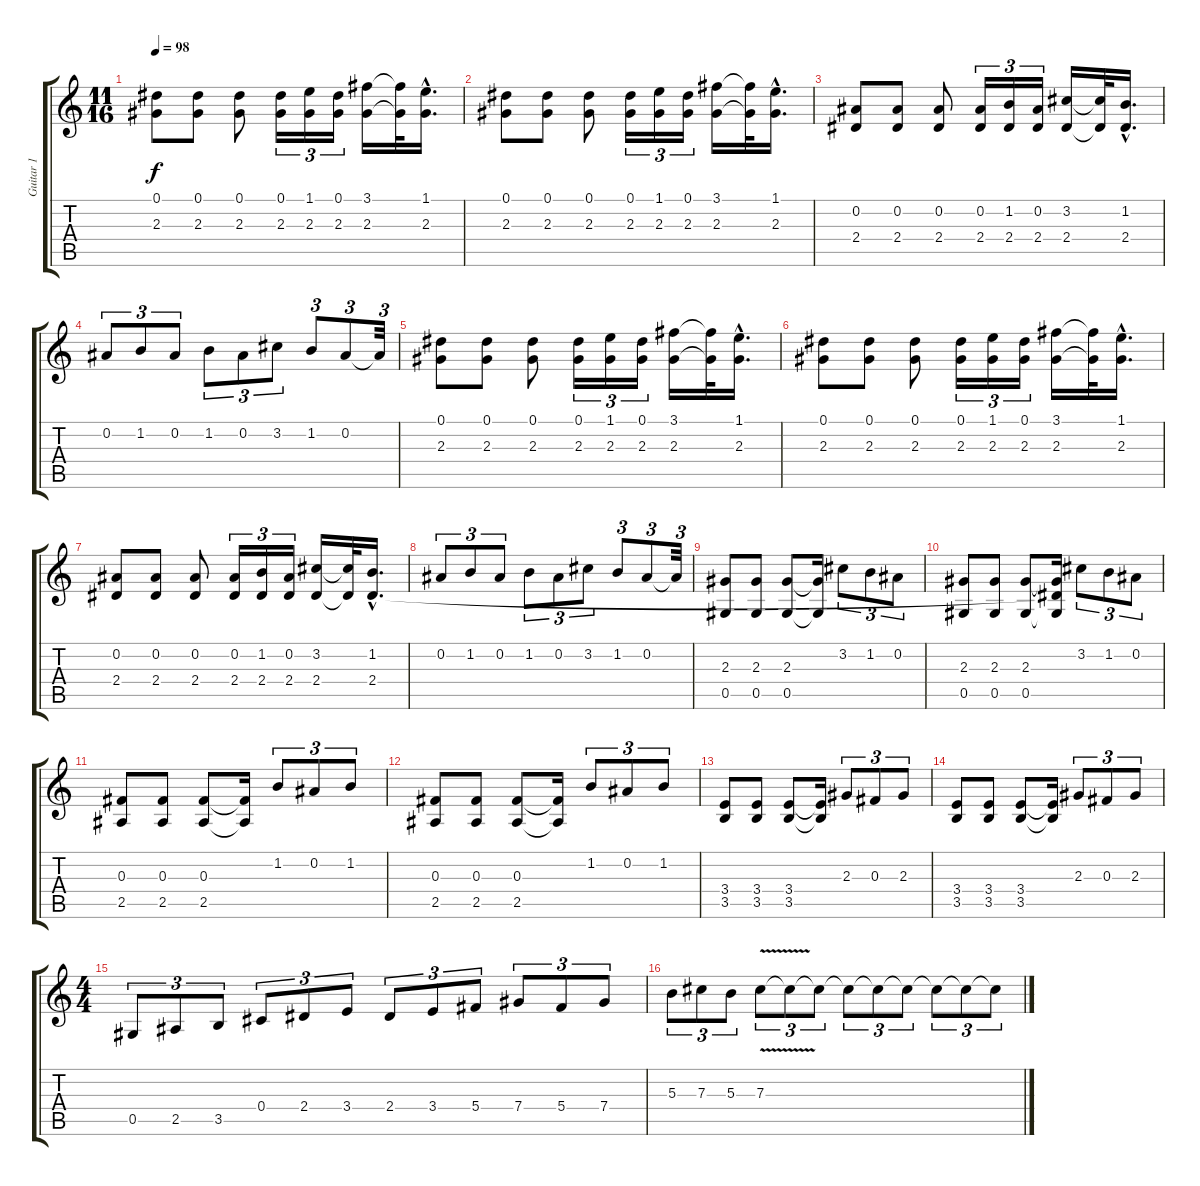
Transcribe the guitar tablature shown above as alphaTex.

\track ("Guitar 1" "Guitar 1") {instrument acousticguitarsteel}
\staff {score tabs}
\tuning (Eb4 Bb3 Gb3 Db3 Ab2 Eb2) {hide}
\ts (11 16)
\tempo 98
\clef g2
\ks c
(0.1 2.3).8{dy f instrument acousticguitarsteel} (0.1 2.3).8 (0.1 2.3).8 (0.1 2.3).16{tu (3 2)} (1.1 2.3).16{tu (3 2)} (0.1 2.3).16{tu (3 2)} (3.1 2.3).16 (3.1{t} 2.3{t}).32 (1.1{hac} 2.3{hac}).16{d} |
(0.1 2.3).8 (0.1 2.3).8 (0.1 2.3).8 (0.1 2.3).16{tu (3 2)} (1.1 2.3).16{tu (3 2)} (0.1 2.3).16{tu (3 2)} (3.1 2.3).16 (3.1{t} 2.3{t}).32 (1.1{hac} 2.3{hac}).16{d} |
(0.2 2.4).8 (0.2 2.4).8 (0.2 2.4).8 (0.2 2.4).16{tu (3 2)} (1.2 2.4).16{tu (3 2)} (0.2 2.4).16{tu (3 2)} (3.2 2.4).16 (3.2{t} 2.4{t}).32 (1.2{hac} 2.4{hac}).16{d} |
0.2.8{tu (3 2)} 1.2.8{tu (3 2)} 0.2.8{tu (3 2)} 1.2.8{tu (3 2)} 0.2.8{tu (3 2)} 3.2.8{tu (3 2)} 1.2.8{tu (3 2)} 0.2.8{tu (3 2)} 0.2{t}.32{tu (3 2)} |
(0.1 2.3).8 (0.1 2.3).8 (0.1 2.3).8 (0.1 2.3).16{tu (3 2)} (1.1 2.3).16{tu (3 2)} (0.1 2.3).16{tu (3 2)} (3.1 2.3).16 (3.1{t} 2.3{t}).32 (1.1{hac} 2.3{hac}).16{d} |
(0.1 2.3).8 (0.1 2.3).8 (0.1 2.3).8 (0.1 2.3).16{tu (3 2)} (1.1 2.3).16{tu (3 2)} (0.1 2.3).16{tu (3 2)} (3.1 2.3).16 (3.1{t} 2.3{t}).32 (1.1{hac} 2.3{hac}).16{d} |
(0.2 2.4).8 (0.2 2.4).8 (0.2 2.4).8 (0.2 2.4).16{tu (3 2)} (1.2 2.4).16{tu (3 2)} (0.2 2.4).16{tu (3 2)} (3.2 2.4).16 (3.2{t} 2.4{t}).32 (1.2{hac} 2.4{hac}).16{d} |
0.2.8{tu (3 2)} 1.2.8{tu (3 2)} 0.2.8{tu (3 2)} 1.2.8{tu (3 2)} 0.2.8{tu (3 2)} 3.2.8{tu (3 2)} 1.2.8{tu (3 2)} 0.2.8{tu (3 2)} 0.2{t}.32{tu (3 2)} |
(2.3 0.5).8 (2.3 0.5).8 (2.3 0.5).8 (2.3{t} 0.5{t}).16 3.2.8{tu (3 2)} 1.2.8{tu (3 2)} 0.2.8{tu (3 2)} |
(2.3 0.5).8 (2.3 0.5).8 (2.3 0.5).8 (2.3{t} 2.4{t} 0.5{t}).16 3.2.8{tu (3 2)} 1.2.8{tu (3 2)} 0.2.8{tu (3 2)} |
(0.3 2.5).8 (0.3 2.5).8 (0.3 2.5).8 (0.3{t} 2.5{t}).16 1.2.8{tu (3 2)} 0.2.8{tu (3 2)} 1.2.8{tu (3 2)} |
(0.3 2.5).8 (0.3 2.5).8 (0.3 2.5).8 (0.3{t} 2.5{t}).16 1.2.8{tu (3 2)} 0.2.8{tu (3 2)} 1.2.8{tu (3 2)} |
(3.4 3.5).8 (3.4 3.5).8 (3.4 3.5).8 (3.4{t} 3.5{t}).16 2.3.8{tu (3 2)} 0.3.8{tu (3 2)} 2.3.8{tu (3 2)} |
(3.4 3.5).8 (3.4 3.5).8 (3.4 3.5).8 (3.4{t} 3.5{t}).16 2.3.8{tu (3 2)} 0.3.8{tu (3 2)} 2.3.8{tu (3 2)} |
\ts (4 4)
0.5.8{tu (3 2)} 2.5.8{tu (3 2)} 3.5.8{tu (3 2)} 0.4.8{tu (3 2)} 2.4.8{tu (3 2)} 3.4.8{tu (3 2)} 2.4.8{tu (3 2)} 3.4.8{tu (3 2)} 5.4.8{tu (3 2)} 7.4.8{tu (3 2)} 5.4.8{tu (3 2)} 7.4.8{tu (3 2)} |
5.3.8{tu (3 2)} 7.3.8{tu (3 2)} 5.3.8{tu (3 2)} 7.3{v}.8{tu (3 2)} 7.3{t}.8{tu (3 2)} 7.3{t}.8{tu (3 2)} 7.3{t}.8{tu (3 2)} 7.3{t}.8{tu (3 2)} 7.3{t}.8{tu (3 2)} 7.3{t}.8{tu (3 2)} 7.3{t}.8{tu (3 2)} 7.3{t}.8{tu (3 2)}
